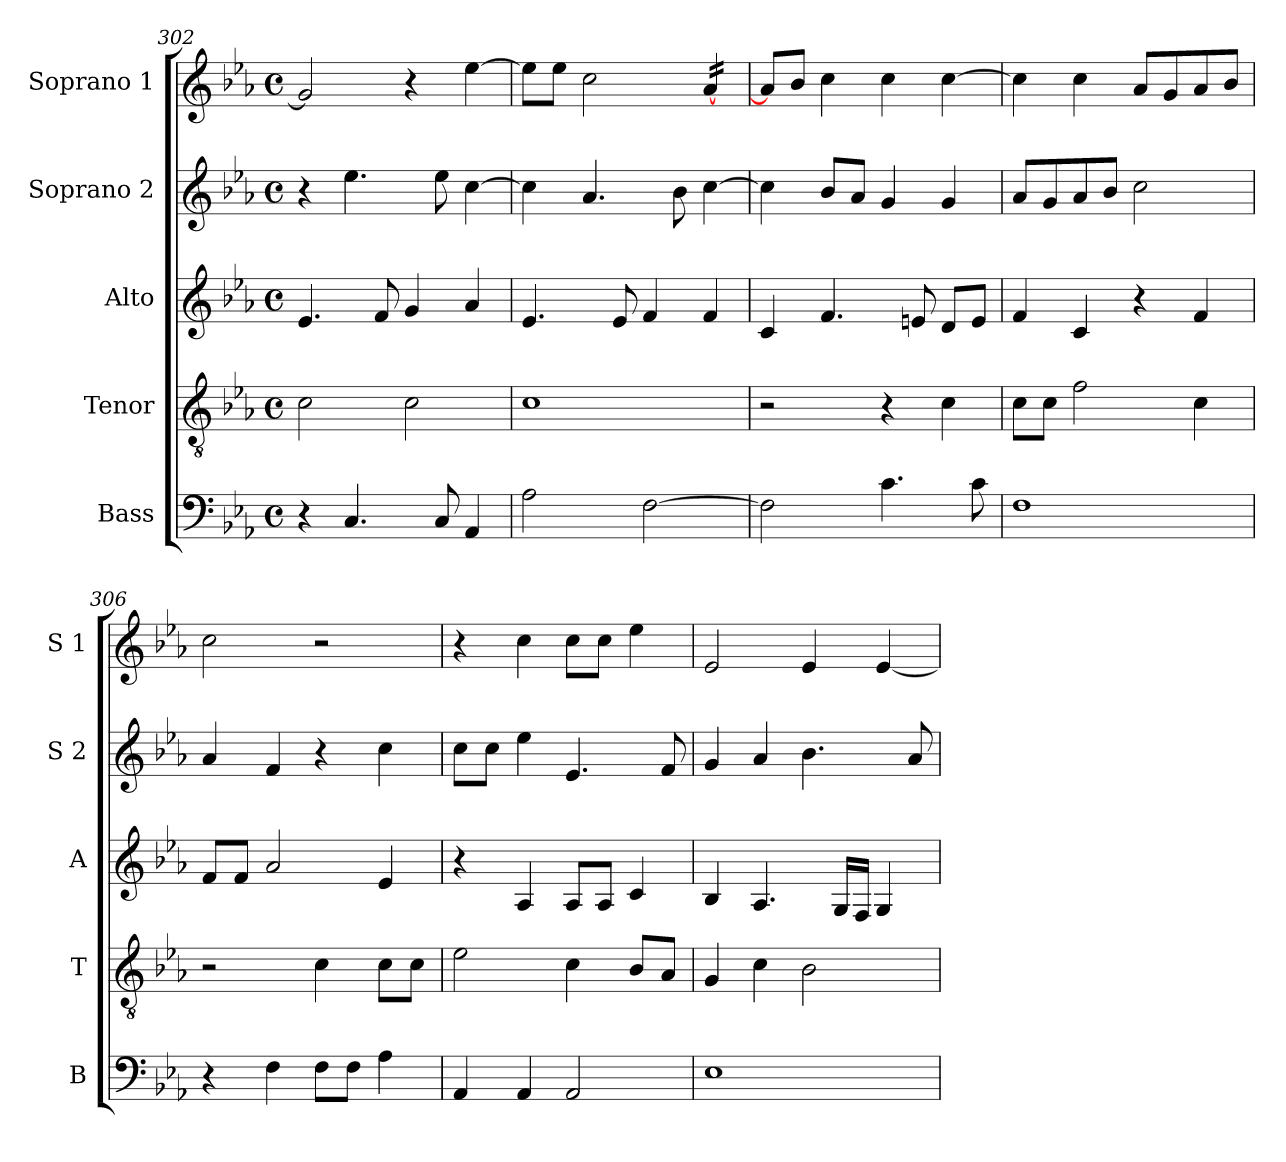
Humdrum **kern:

**kern	**kern	**kern	**kern	**kern
*part5	*part4	*part3	*part2	*part1
*staff5	*staff4	*staff3	*staff2	*staff1
*I"Bass	*I"Tenor	*I"Alto	*I"Soprano 2	*I"Soprano 1
*I'B	*I'T	*I'A	*I'S 2	*I'S 1
*clefF4	*clefGv2	*clefG2	*clefG2	*clefG2
*k[b-e-a-]	*k[b-e-a-]	*k[b-e-a-]	*k[b-e-a-]	*k[b-e-a-]
*E-:	*E-:	*E-:	*E-:	*E-:
*M4/4	*M4/4	*M4/4	*M4/4	*M4/4
*met(c)	*met(c)	*met(c)	*met(c)	*met(c)
=302	=302	=302	=302	=302
4r	2c\	4.e-/	4r	2g/]
4.C/	.	.	4.ee-\	.
.	.	8f/	.	.
.	2c\	4g/	.	4r
8C/	.	.	8ee-\	.
4AA-/	.	4a-/	[>4cc\	[>4ee-\
=303	=303	=303	=303	=303
2A-\	1c	4.e-/	4cc\]	8ee-\L]
.	.	.	.	8ee-\J
.	.	.	4.a-/	2cc\
.	.	8e-/	.	.
[>2F\	.	4f/	.	.
.	.	.	8b-\	.
*	*	*	*	*tremolo
.	.	4f/	[>4cc\	[>16a-/LL
.	.	.	.	16a-/
.	.	.	.	16a-/
.	.	.	.	16a-/JJ
*	*	*	*	*Xtremolo
!!LO:PB:g=z
=304	=304	=304	=304	=304
2F\]	2r	4c/	4cc\]	8a-/L]
.	.	.	.	8b-/J
.	.	4.f/	8b-/L	4cc\
.	.	.	8a-/J	.
4.c\	4r	.	4g/	4cc\
.	.	8en/	.	.
.	4c\	8d/L	4g/	[>4cc\
8c\	.	8e/J	.	.
=305	=305	=305	=305	=305
1F	8c\L	4f/	8a-/L	4cc\]
.	8c\J	.	8g/	.
.	2f\	4c/	8a-/	4cc\
.	.	.	8b-/J	.
.	.	4r	2cc\	8a-/L
.	.	.	.	8g/
.	4c\	4f/	.	8a-/
.	.	.	.	8b-/J
=306	=306	=306	=306	=306
4r	2r	8f/L	4a-/	2cc\
.	.	8f/J	.	.
4F\	.	2a-/	4f/	.
8F\L	4c\	.	4r	2r
8F\J	.	.	.	.
4A-\	8c\L	4e-/	4cc\	.
.	8c\J	.	.	.
=307	=307	=307	=307	=307
4AA-/	2e-\	4r	8cc\L	4r
.	.	.	8cc\J	.
4AA-/	.	4A-/	4ee-\	4cc\
2AA-/	4c\	8A-/L	4.e-/	8cc\L
.	.	8A-/J	.	8cc\J
.	8B-/L	4c/	.	4ee-\
.	8A-/J	.	8f/	.
!!LO:LB:g=z
=308	=308	=308	=308	=308
1E-	4G/	4B-/	4g/	2e-/
.	4c\	4.A-/	4a-/	.
.	2B-\	.	4.b-\	4e-/
.	.	16G/LL	.	.
.	.	16F/JJ	.	.
.	.	4G/	.	[<4e-/
.	.	.	8a-/	.
=	=	=	=	=
*-	*-	*-	*-	*-
